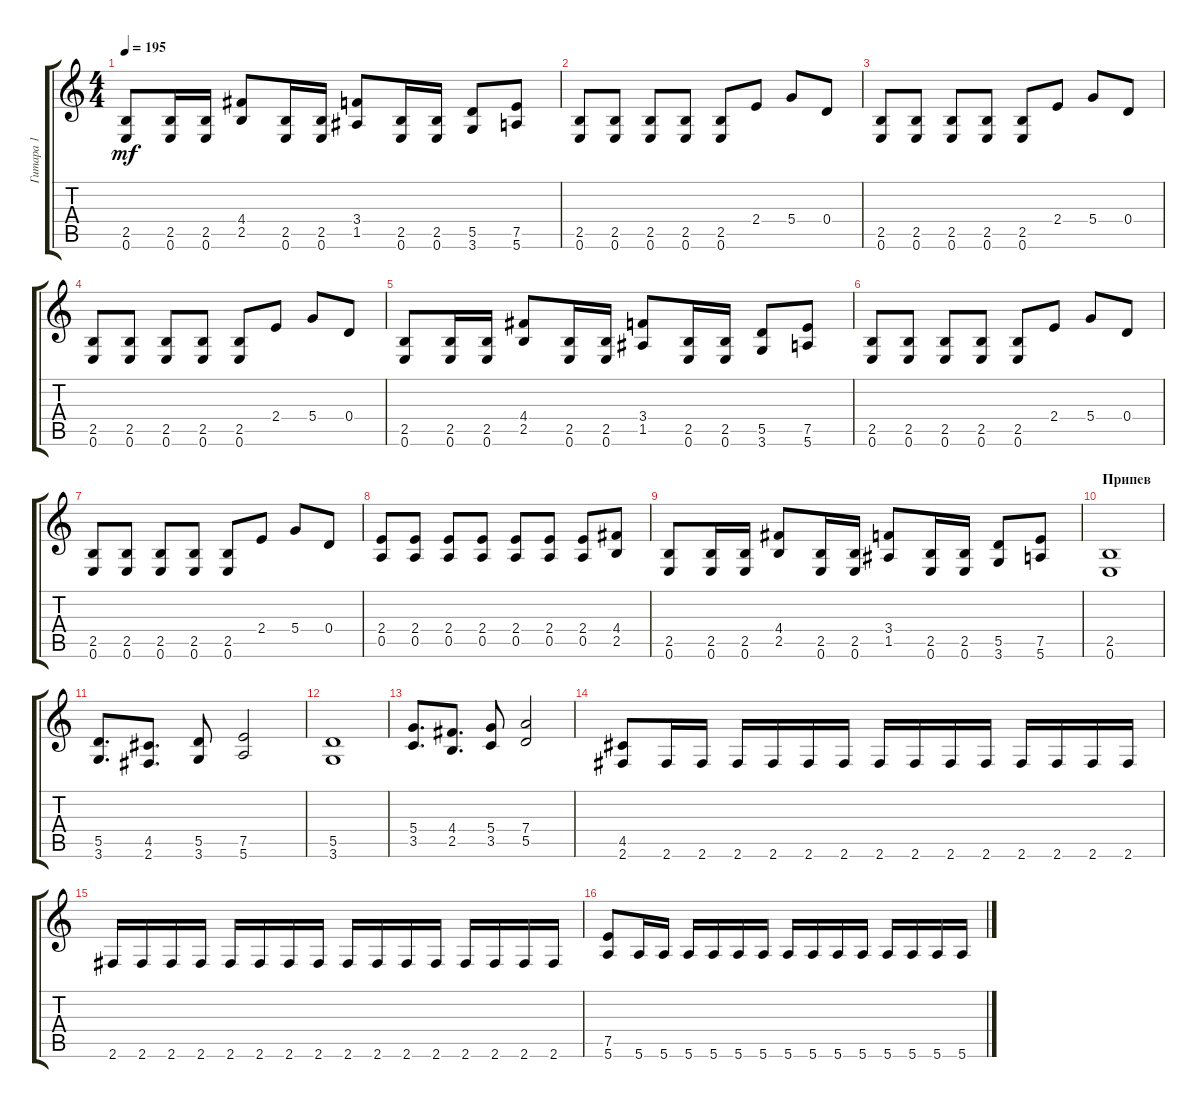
\track ("Гитара 1" "Гитара 1") {instrument distortionguitar}
\staff {score tabs}
\tuning (E4 B3 G3 D3 A2 E2) {hide}
\ts (4 4)
\tempo 195
\clef g2
\ks c
(2.5 0.6).8{dy mf} (2.5 0.6).16 (2.5 0.6).16 (4.4 2.5).8 (2.5 0.6).16 (2.5 0.6).16 (3.4 1.5).8 (2.5 0.6).16 (2.5 0.6).16 (5.5 3.6).8 (7.5 5.6).8 |
(2.5 0.6).8 (2.5 0.6).8 (2.5 0.6).8 (2.5 0.6).8 (2.5 0.6).8 2.4.8 5.4.8 0.4.8 |
(2.5 0.6).8 (2.5 0.6).8 (2.5 0.6).8 (2.5 0.6).8 (2.5 0.6).8 2.4.8 5.4.8 0.4.8 |
(2.5 0.6).8 (2.5 0.6).8 (2.5 0.6).8 (2.5 0.6).8 (2.5 0.6).8 2.4.8 5.4.8 0.4.8 |
(2.5 0.6).8 (2.5 0.6).16 (2.5 0.6).16 (4.4 2.5).8 (2.5 0.6).16 (2.5 0.6).16 (3.4 1.5).8 (2.5 0.6).16 (2.5 0.6).16 (5.5 3.6).8 (7.5 5.6).8 |
(2.5 0.6).8 (2.5 0.6).8 (2.5 0.6).8 (2.5 0.6).8 (2.5 0.6).8 2.4.8 5.4.8 0.4.8 |
(2.5 0.6).8 (2.5 0.6).8 (2.5 0.6).8 (2.5 0.6).8 (2.5 0.6).8 2.4.8 5.4.8 0.4.8 |
(2.4 0.5).8 (2.4 0.5).8 (2.4 0.5).8 (2.4 0.5).8 (2.4 0.5).8 (2.4 0.5).8 (2.4 0.5).8 (4.4 2.5).8 |
(2.5 0.6).8 (2.5 0.6).16 (2.5 0.6).16 (4.4 2.5).8 (2.5 0.6).16 (2.5 0.6).16 (3.4 1.5).8 (2.5 0.6).16 (2.5 0.6).16 (5.5 3.6).8 (7.5 5.6).8 |
\section ("" "Припев")
(2.5 0.6).1 |
(5.5 3.6).8{d} (4.5 2.6).8{d} (5.5 3.6).8 (7.5 5.6).2 |
(5.5 3.6).1 |
(5.4 3.5).8{d} (4.4 2.5).8{d} (5.4 3.5).8 (7.4 5.5).2 |
(4.5 2.6).8 2.6.16 2.6.16 2.6.16 2.6.16 2.6.16 2.6.16 2.6.16 2.6.16 2.6.16 2.6.16 2.6.16 2.6.16 2.6.16 2.6.16 |
2.6.16 2.6.16 2.6.16 2.6.16 2.6.16 2.6.16 2.6.16 2.6.16 2.6.16 2.6.16 2.6.16 2.6.16 2.6.16 2.6.16 2.6.16 2.6.16 |
(7.5 5.6).8 5.6.16 5.6.16 5.6.16 5.6.16 5.6.16 5.6.16 5.6.16 5.6.16 5.6.16 5.6.16 5.6.16 5.6.16 5.6.16 5.6.16
